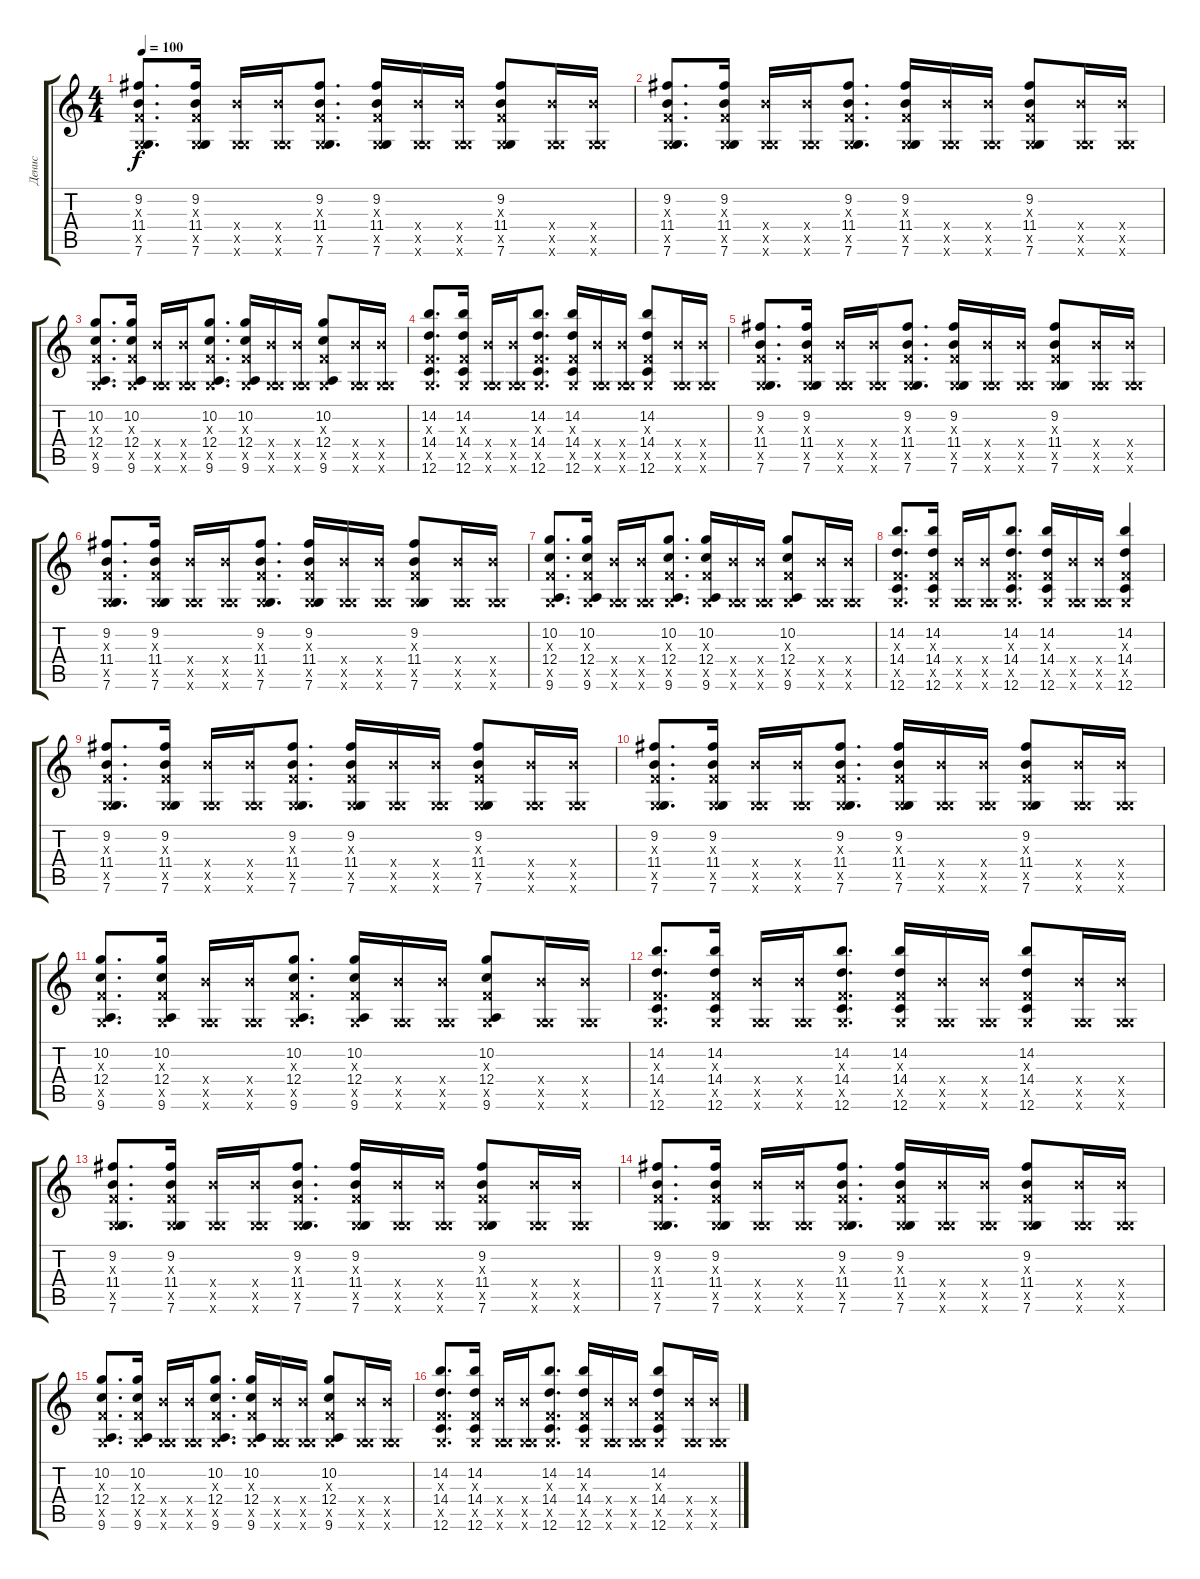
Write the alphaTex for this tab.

\track ("Денис" "Денис") {instrument electricguitarjazz}
\staff {score tabs}
\tuning (D4 A3 F3 C3 G2 C2) {hide}
\ts (4 4)
\tempo 100
\clef g2
\ks c
(9.2 0.3{x} 11.4 0.5{x} 7.6).8{d dy f} (9.2 0.3{x} 11.4 0.5{x} 7.6).16 (11.4{x} 0.5{x} 7.6{x}).16 (11.4{x} 0.5{x} 7.6{x}).16 (9.2 0.3{x} 11.4 0.5{x} 7.6).8{d} (9.2 0.3{x} 11.4 0.5{x} 7.6).16 (11.4{x} 0.5{x} 7.6{x}).16 (11.4{x} 0.5{x} 7.6{x}).16 (9.2 0.3{x} 11.4 0.5{x} 7.6).8 (11.4{x} 0.5{x} 7.6{x}).16 (11.4{x} 0.5{x} 7.6{x}).16 |
(9.2 0.3{x} 11.4 0.5{x} 7.6).8{d} (9.2 0.3{x} 11.4 0.5{x} 7.6).16 (11.4{x} 0.5{x} 7.6{x}).16 (11.4{x} 0.5{x} 7.6{x}).16 (9.2 0.3{x} 11.4 0.5{x} 7.6).8{d} (9.2 0.3{x} 11.4 0.5{x} 7.6).16 (11.4{x} 0.5{x} 7.6{x}).16 (11.4{x} 0.5{x} 7.6{x}).16 (9.2 0.3{x} 11.4 0.5{x} 7.6).8 (11.4{x} 0.5{x} 7.6{x}).16 (11.4{x} 0.5{x} 7.6{x}).16 |
(10.2 0.3{x} 12.4 0.5{x} 9.6).8{d} (10.2 0.3{x} 12.4 0.5{x} 9.6).16 (11.4{x} 0.5{x} 7.6{x}).16 (11.4{x} 0.5{x} 7.6{x}).16 (10.2 0.3{x} 12.4 0.5{x} 9.6).8{d} (10.2 0.3{x} 12.4 0.5{x} 9.6).16 (11.4{x} 0.5{x} 7.6{x}).16 (11.4{x} 0.5{x} 7.6{x}).16 (10.2 0.3{x} 12.4 0.5{x} 9.6).8 (11.4{x} 0.5{x} 7.6{x}).16 (11.4{x} 0.5{x} 7.6{x}).16 |
(14.2 0.3{x} 14.4 0.5{x} 12.6).8{d} (14.2 0.3{x} 14.4 0.5{x} 12.6).16 (11.4{x} 0.5{x} 7.6{x}).16 (11.4{x} 0.5{x} 7.6{x}).16 (14.2 0.3{x} 14.4 0.5{x} 12.6).8{d} (14.2 0.3{x} 14.4 0.5{x} 12.6).16 (11.4{x} 0.5{x} 7.6{x}).16 (11.4{x} 0.5{x} 7.6{x}).16 (14.2 0.3{x} 14.4 0.5{x} 12.6).8 (11.4{x} 0.5{x} 7.6{x}).16 (11.4{x} 0.5{x} 7.6{x}).16 |
(9.2 0.3{x} 11.4 0.5{x} 7.6).8{d} (9.2 0.3{x} 11.4 0.5{x} 7.6).16 (11.4{x} 0.5{x} 7.6{x}).16 (11.4{x} 0.5{x} 7.6{x}).16 (9.2 0.3{x} 11.4 0.5{x} 7.6).8{d} (9.2 0.3{x} 11.4 0.5{x} 7.6).16 (11.4{x} 0.5{x} 7.6{x}).16 (11.4{x} 0.5{x} 7.6{x}).16 (9.2 0.3{x} 11.4 0.5{x} 7.6).8 (11.4{x} 0.5{x} 7.6{x}).16 (11.4{x} 0.5{x} 7.6{x}).16 |
(9.2 0.3{x} 11.4 0.5{x} 7.6).8{d} (9.2 0.3{x} 11.4 0.5{x} 7.6).16 (11.4{x} 0.5{x} 7.6{x}).16 (11.4{x} 0.5{x} 7.6{x}).16 (9.2 0.3{x} 11.4 0.5{x} 7.6).8{d} (9.2 0.3{x} 11.4 0.5{x} 7.6).16 (11.4{x} 0.5{x} 7.6{x}).16 (11.4{x} 0.5{x} 7.6{x}).16 (9.2 0.3{x} 11.4 0.5{x} 7.6).8 (11.4{x} 0.5{x} 7.6{x}).16 (11.4{x} 0.5{x} 7.6{x}).16 |
(10.2 0.3{x} 12.4 0.5{x} 9.6).8{d} (10.2 0.3{x} 12.4 0.5{x} 9.6).16 (11.4{x} 0.5{x} 7.6{x}).16 (11.4{x} 0.5{x} 7.6{x}).16 (10.2 0.3{x} 12.4 0.5{x} 9.6).8{d} (10.2 0.3{x} 12.4 0.5{x} 9.6).16 (11.4{x} 0.5{x} 7.6{x}).16 (11.4{x} 0.5{x} 7.6{x}).16 (10.2 0.3{x} 12.4 0.5{x} 9.6).8 (11.4{x} 0.5{x} 7.6{x}).16 (11.4{x} 0.5{x} 7.6{x}).16 |
(14.2 0.3{x} 14.4 0.5{x} 12.6).8{d} (14.2 0.3{x} 14.4 0.5{x} 12.6).16 (11.4{x} 0.5{x} 7.6{x}).16 (11.4{x} 0.5{x} 7.6{x}).16 (14.2 0.3{x} 14.4 0.5{x} 12.6).8{d} (14.2 0.3{x} 14.4 0.5{x} 12.6).16 (11.4{x} 0.5{x} 7.6{x}).16 (11.4{x} 0.5{x} 7.6{x}).16 (14.2 0.3{x} 14.4 0.5{x} 12.6).4 |
(9.2 0.3{x} 11.4 0.5{x} 7.6).8{d} (9.2 0.3{x} 11.4 0.5{x} 7.6).16 (11.4{x} 0.5{x} 7.6{x}).16 (11.4{x} 0.5{x} 7.6{x}).16 (9.2 0.3{x} 11.4 0.5{x} 7.6).8{d} (9.2 0.3{x} 11.4 0.5{x} 7.6).16 (11.4{x} 0.5{x} 7.6{x}).16 (11.4{x} 0.5{x} 7.6{x}).16 (9.2 0.3{x} 11.4 0.5{x} 7.6).8 (11.4{x} 0.5{x} 7.6{x}).16 (11.4{x} 0.5{x} 7.6{x}).16 |
(9.2 0.3{x} 11.4 0.5{x} 7.6).8{d} (9.2 0.3{x} 11.4 0.5{x} 7.6).16 (11.4{x} 0.5{x} 7.6{x}).16 (11.4{x} 0.5{x} 7.6{x}).16 (9.2 0.3{x} 11.4 0.5{x} 7.6).8{d} (9.2 0.3{x} 11.4 0.5{x} 7.6).16 (11.4{x} 0.5{x} 7.6{x}).16 (11.4{x} 0.5{x} 7.6{x}).16 (9.2 0.3{x} 11.4 0.5{x} 7.6).8 (11.4{x} 0.5{x} 7.6{x}).16 (11.4{x} 0.5{x} 7.6{x}).16 |
(10.2 0.3{x} 12.4 0.5{x} 9.6).8{d} (10.2 0.3{x} 12.4 0.5{x} 9.6).16 (11.4{x} 0.5{x} 7.6{x}).16 (11.4{x} 0.5{x} 7.6{x}).16 (10.2 0.3{x} 12.4 0.5{x} 9.6).8{d} (10.2 0.3{x} 12.4 0.5{x} 9.6).16 (11.4{x} 0.5{x} 7.6{x}).16 (11.4{x} 0.5{x} 7.6{x}).16 (10.2 0.3{x} 12.4 0.5{x} 9.6).8 (11.4{x} 0.5{x} 7.6{x}).16 (11.4{x} 0.5{x} 7.6{x}).16 |
(14.2 0.3{x} 14.4 0.5{x} 12.6).8{d} (14.2 0.3{x} 14.4 0.5{x} 12.6).16 (11.4{x} 0.5{x} 7.6{x}).16 (11.4{x} 0.5{x} 7.6{x}).16 (14.2 0.3{x} 14.4 0.5{x} 12.6).8{d} (14.2 0.3{x} 14.4 0.5{x} 12.6).16 (11.4{x} 0.5{x} 7.6{x}).16 (11.4{x} 0.5{x} 7.6{x}).16 (14.2 0.3{x} 14.4 0.5{x} 12.6).8 (11.4{x} 0.5{x} 7.6{x}).16 (11.4{x} 0.5{x} 7.6{x}).16 |
(9.2 0.3{x} 11.4 0.5{x} 7.6).8{d} (9.2 0.3{x} 11.4 0.5{x} 7.6).16 (11.4{x} 0.5{x} 7.6{x}).16 (11.4{x} 0.5{x} 7.6{x}).16 (9.2 0.3{x} 11.4 0.5{x} 7.6).8{d} (9.2 0.3{x} 11.4 0.5{x} 7.6).16 (11.4{x} 0.5{x} 7.6{x}).16 (11.4{x} 0.5{x} 7.6{x}).16 (9.2 0.3{x} 11.4 0.5{x} 7.6).8 (11.4{x} 0.5{x} 7.6{x}).16 (11.4{x} 0.5{x} 7.6{x}).16 |
(9.2 0.3{x} 11.4 0.5{x} 7.6).8{d} (9.2 0.3{x} 11.4 0.5{x} 7.6).16 (11.4{x} 0.5{x} 7.6{x}).16 (11.4{x} 0.5{x} 7.6{x}).16 (9.2 0.3{x} 11.4 0.5{x} 7.6).8{d} (9.2 0.3{x} 11.4 0.5{x} 7.6).16 (11.4{x} 0.5{x} 7.6{x}).16 (11.4{x} 0.5{x} 7.6{x}).16 (9.2 0.3{x} 11.4 0.5{x} 7.6).8 (11.4{x} 0.5{x} 7.6{x}).16 (11.4{x} 0.5{x} 7.6{x}).16 |
(10.2 0.3{x} 12.4 0.5{x} 9.6).8{d} (10.2 0.3{x} 12.4 0.5{x} 9.6).16 (11.4{x} 0.5{x} 7.6{x}).16 (11.4{x} 0.5{x} 7.6{x}).16 (10.2 0.3{x} 12.4 0.5{x} 9.6).8{d} (10.2 0.3{x} 12.4 0.5{x} 9.6).16 (11.4{x} 0.5{x} 7.6{x}).16 (11.4{x} 0.5{x} 7.6{x}).16 (10.2 0.3{x} 12.4 0.5{x} 9.6).8 (11.4{x} 0.5{x} 7.6{x}).16 (11.4{x} 0.5{x} 7.6{x}).16 |
(14.2 0.3{x} 14.4 0.5{x} 12.6).8{d} (14.2 0.3{x} 14.4 0.5{x} 12.6).16 (11.4{x} 0.5{x} 7.6{x}).16 (11.4{x} 0.5{x} 7.6{x}).16 (14.2 0.3{x} 14.4 0.5{x} 12.6).8{d} (14.2 0.3{x} 14.4 0.5{x} 12.6).16 (11.4{x} 0.5{x} 7.6{x}).16 (11.4{x} 0.5{x} 7.6{x}).16 (14.2 0.3{x} 14.4 0.5{x} 12.6).8 (11.4{x} 0.5{x} 7.6{x}).16 (11.4{x} 0.5{x} 7.6{x}).16
